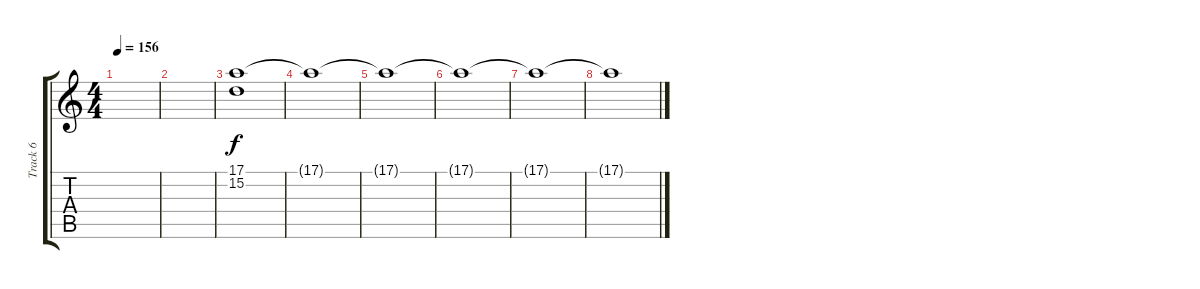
\track ("Track 6" "Track 6") {instrument tremolostrings}
\staff {score tabs}
\tuning (E4 B3 G3 D3 A2 E2) {hide}
\ts (4 4)
\tempo 156
\clef g2
\ks c
|
|
(17.1 15.2).1{volume 11} |
17.1{t}.1 |
17.1{t}.1 |
17.1{t}.1 |
17.1{t}.1 |
17.1{t}.1
